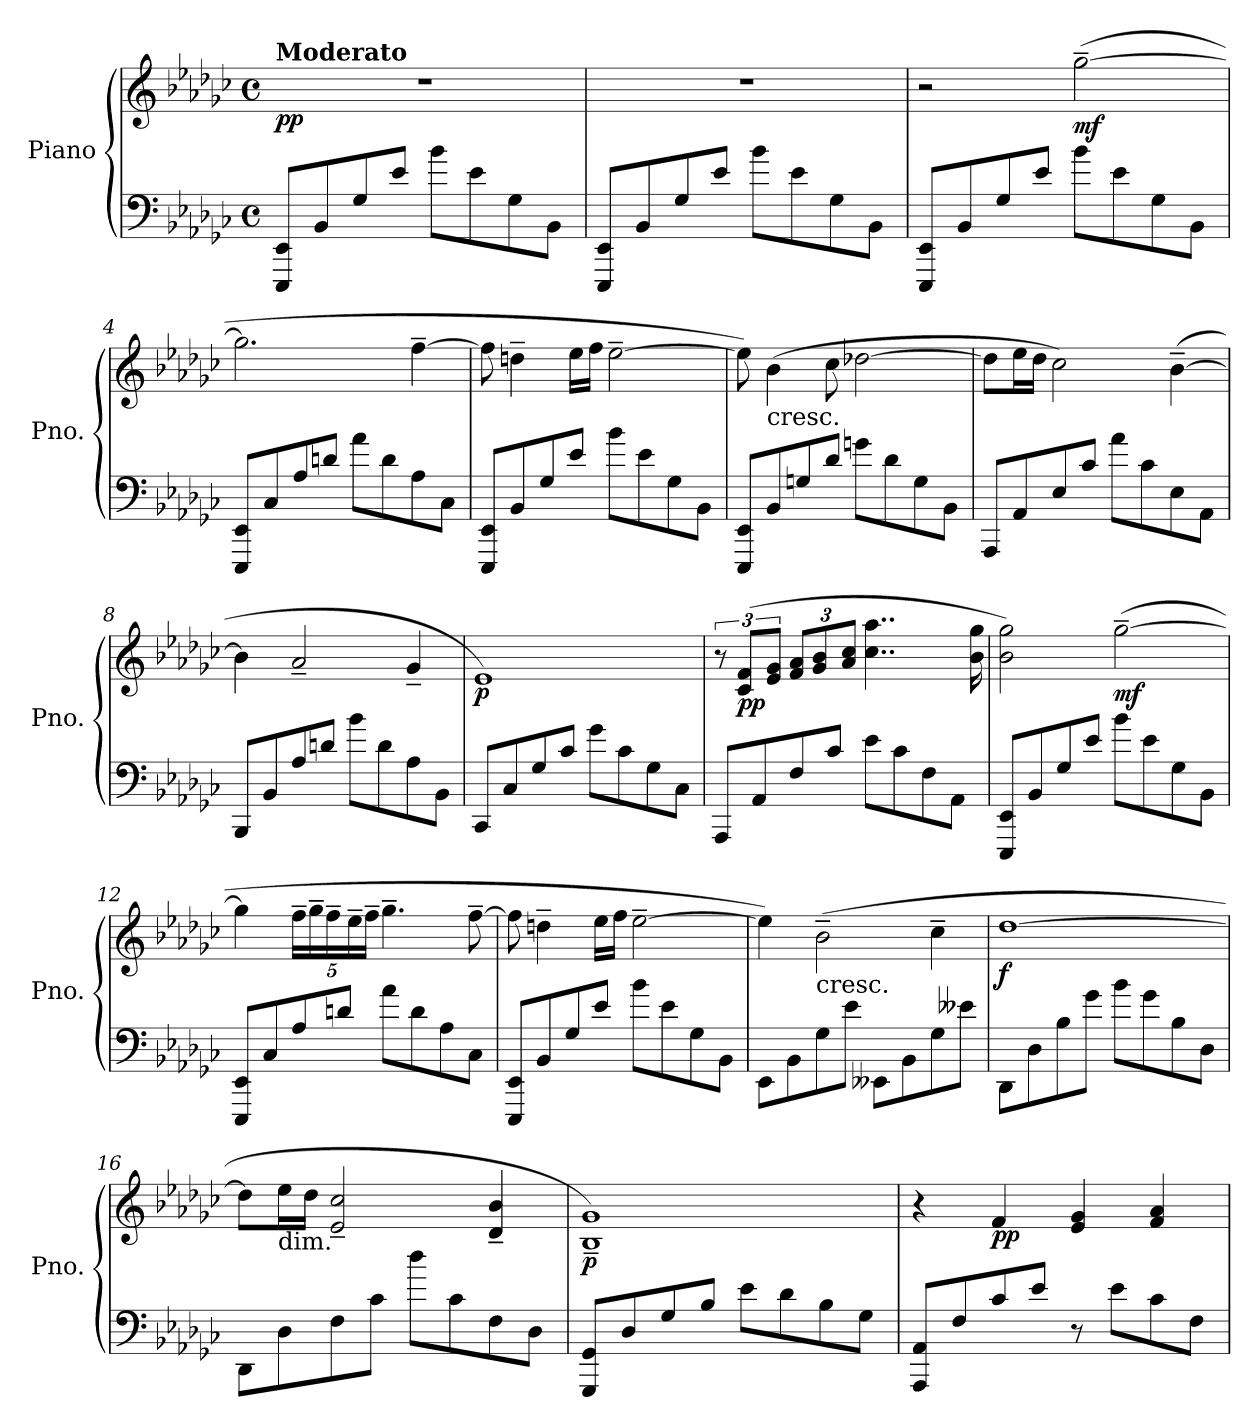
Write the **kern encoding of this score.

**kern	**kern	**dynam
*part1	*part1	*part1
*staff2	*staff1	*staff1/2
*I"Piano	*	*
*I'Pno.	*	*
*clefF4	*clefG2	*
*k[b-e-a-d-g-c-]	*k[b-e-a-d-g-c-]	*
*M4/4	*M4/4	*
*met(c)	*met(c)	*
=1	=1	=1
!	!LO:TX:a:B:t=Moderato	!
!	!	!LO:DY:b
8EEE-/ 8EE-/L	1r	pp
8BB-/	.	.
8G-/	.	.
8e-/J	.	.
8b-\L	.	.
8e-\	.	.
8G-\	.	.
8BB-\J	.	.
=2	=2	=2
8EEE-/ 8EE-/L	1r	.
8BB-/	.	.
8G-/	.	.
8e-/J	.	.
8b-\L	.	.
8e-\	.	.
8G-\	.	.
8BB-\J	.	.
=3	=3	=3
8EEE-/ 8EE-/L	2r	.
8BB-/	.	.
8G-/	.	.
8e-/J	.	.
!	!	!LO:DY:b
8b-\L	(>[2gg-~\	mf
8e-\	.	.
8G-\	.	.
8BB-\J	.	.
=4	=4	=4
8EEE-/ 8EE-/L	2.gg-\]	.
8C-/	.	.
8A-/	.	.
8dn/J	.	.
8a-\L	.	.
8d\	.	.
8A-\	[4ff~\	.
8C-\J	.	.
=5	=5	=5
8EEE-/ 8EE-/L	8ff\]	.
8BB-/	4ddn~\	.
8G-/	.	.
8e-/J	16ee-\LL	.
.	16ff\JJ	.
8b-\L	[2ee-~\	.
8e-\	.	.
8G-\	.	.
8BB-\J	.	.
=6	=6	=6
8EEE-/ 8EE-/L	8ee-\])	.
!	!LO:TX:b:t=cresc.	!
8BB-/	(>4b-\	.
8Gn/	.	.
8d-/J	8cc-\	.
8gn\L	[2dd-X\	.
8d-\	.	.
8G\	.	.
8BB-\J	.	.
=7	=7	=7
8AAA-/L	8dd-\L]	.
8AA-/	16ee-\L	.
.	16dd-\JJ	.
8E-/	2cc-\)	.
8c-/J	.	.
8a-\L	.	.
8c-\	.	.
8E-\	(>[4b-~\	.
8AA-\J	.	.
=8	=8	=8
8BBB-/L	4b-\]	.
8BB-/	.	.
8A-/	2a-~/	.
8dn/J	.	.
8b-\L	.	.
8d\	.	.
8A-\	4g-~/	.
8BB-\J	.	.
=9	=9	=9
!	!	!LO:DY:b
8CC-/L	1e-)	p
8C-/	.	.
8G-/	.	.
8c-/J	.	.
8g-\L	.	.
8c-\	.	.
8G-\	.	.
8C-\J	.	.
=10	=10	=10
8AAA-/L	12r	.
!	!	!LO:DY:b
.	(>12c-/ 12f/L	pp
8AA-/	.	.
.	12e-/ 12g-/J	.
8F/	12f/ 12a-/L	.
.	12g-/ 12b-/	.
8c-/J	.	.
.	12a-/ 12cc-/J	.
8e-\L	4..cc-\ 4..aa-\	.
8c-\	.	.
8F\	.	.
8AA-\J	.	.
.	16b-\ 16gg-\	.
=11	=11	=11
8EEE-/ 8EE-/L	2b-\ 2gg-\)	.
8BB-/	.	.
8G-/	.	.
8e-/J	.	.
!	!	!LO:DY:b
8b-\L	(>[2gg-~\	mf
8e-\	.	.
8G-\	.	.
8BB-\J	.	.
=12	=12	=12
8EEE-/ 8EE-/L	4gg-\]	.
8C-/	.	.
8A-/	20ff~\LL	.
.	20gg-~\	.
.	20ff~\	.
8dn/J	.	.
.	20ee-~\	.
.	20ff~\JJ	.
8a-\L	4.gg-~\	.
8d\	.	.
8A-\	.	.
8C-\J	[8ff~\	.
=13	=13	=13
8EEE-/ 8EE-/L	8ff\]	.
8BB-/	4ddn~\	.
8G-/	.	.
8e-/J	16ee-\LL	.
.	16ff\JJ	.
8b-\L	[2ee-~\	.
8e-\	.	.
8G-\	.	.
8BB-\J	.	.
=14	=14	=14
8EE-\L	4ee-\])	.
8BB-\	.	.
!	!LO:TX:b:t=cresc.	!
8G-\	(>2b-~\	.
8e-\J	.	.
8EE--X\L	.	.
8BB-\	.	.
8G-\	4cc-~\	.
8e--X\J	.	.
=15	=15	=15
!	!	!LO:DY:b
8DD-\L	[1dd-	f
8D-\	.	.
8B-\	.	.
8g-\J	.	.
8b-\L	.	.
8g-\	.	.
8B-\	.	.
8D-\J	.	.
=16	=16	=16
8DD-\L	8dd-\L]	.
!	!LO:TX:b:t=dim.	!
8D-\	16ee-\L	.
.	16dd-\JJ	.
8F\	2e-/~ 2cc-/~	.
8c-\J	.	.
8dd-\L	.	.
8c-\	.	.
8F\	4d-/~ 4b-/~	.
8D-\J	.	.
=17	=17	=17
!	!	!LO:DY:b
8GGG-/ 8GG-/L	1B-~ 1g-~)	p
8D-/	.	.
8G-/	.	.
8B-/J	.	.
8e-\L	.	.
8d-\	.	.
8B-\	.	.
8G-\J	.	.
=18	=18	=18
8AAA-/ 8AA-/L	4r	.
8F/	.	.
!	!	!LO:DY:b
8c-/	4f/	pp
8e-/J	.	.
8r	4e-/ 4g-/	.
8e-\L	.	.
8c-\	4f/ 4a-/	.
8F\J	.	.
=	=	=
*-	*-	*-
